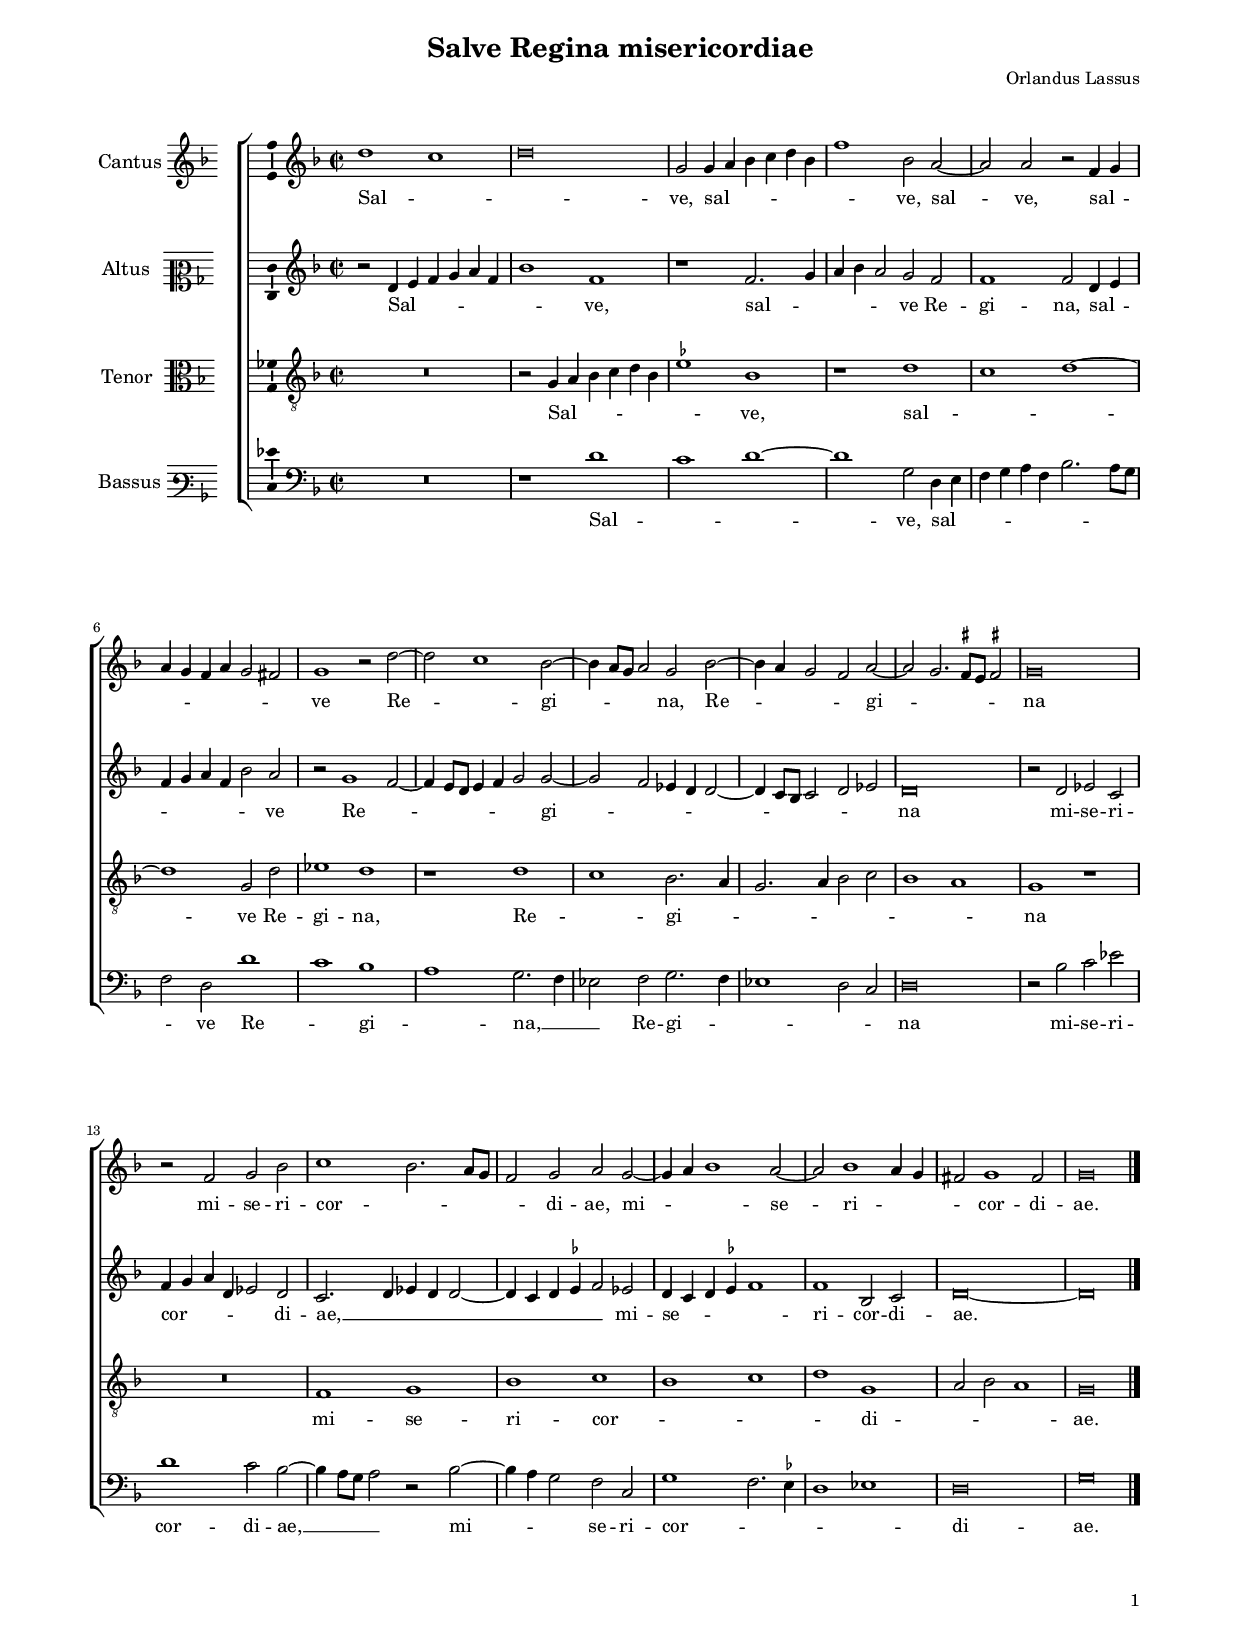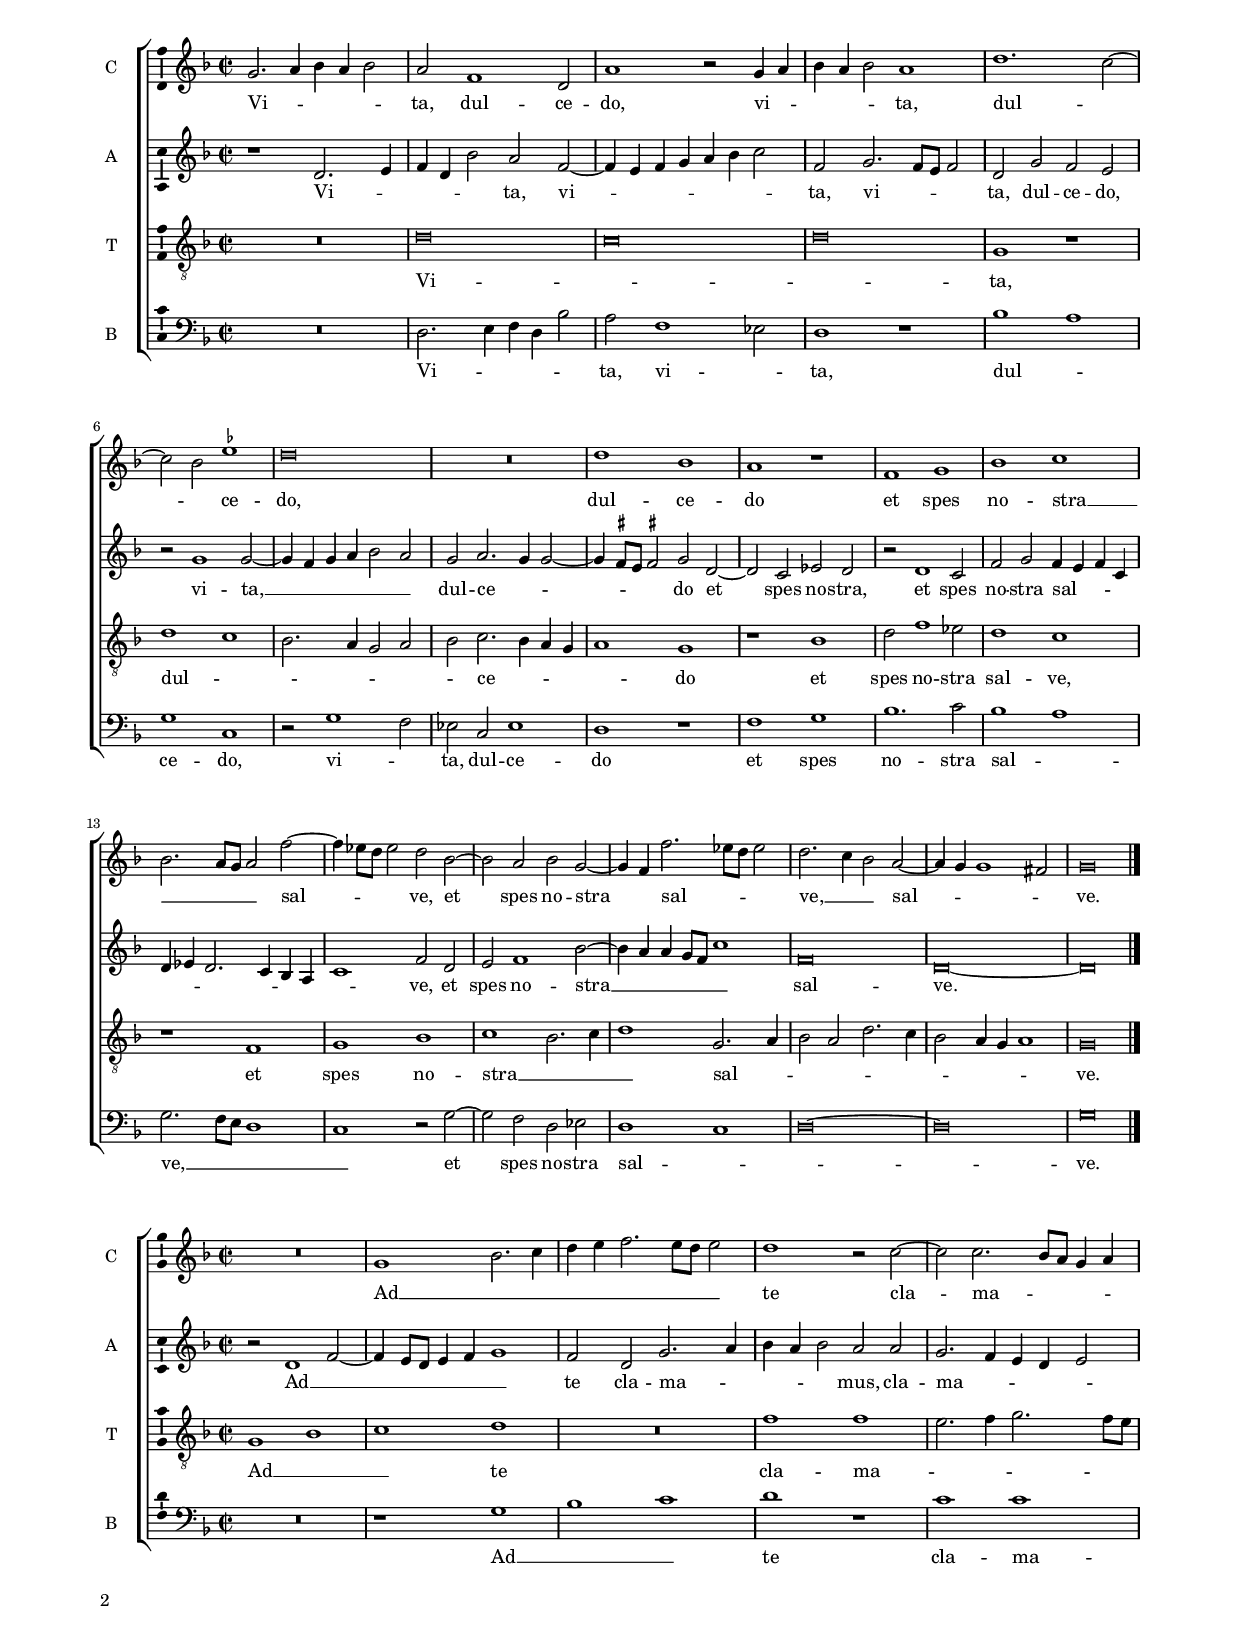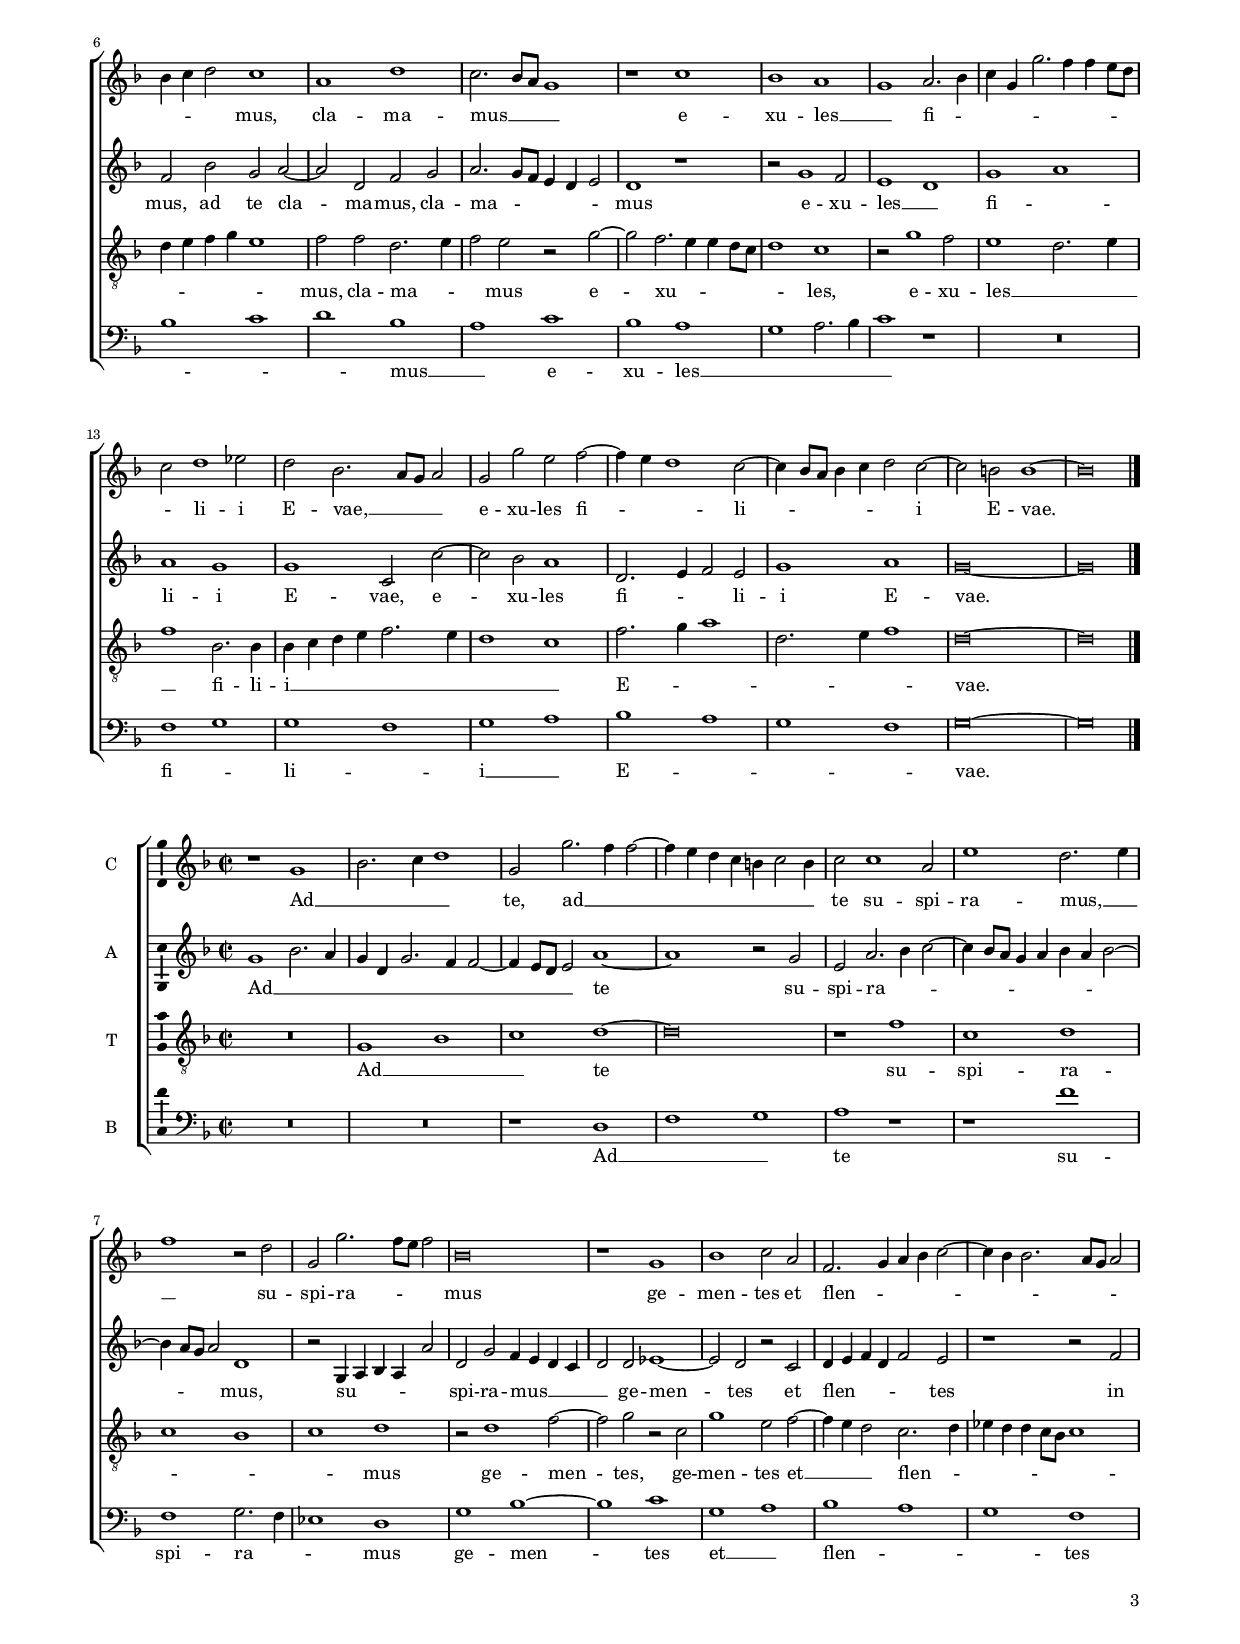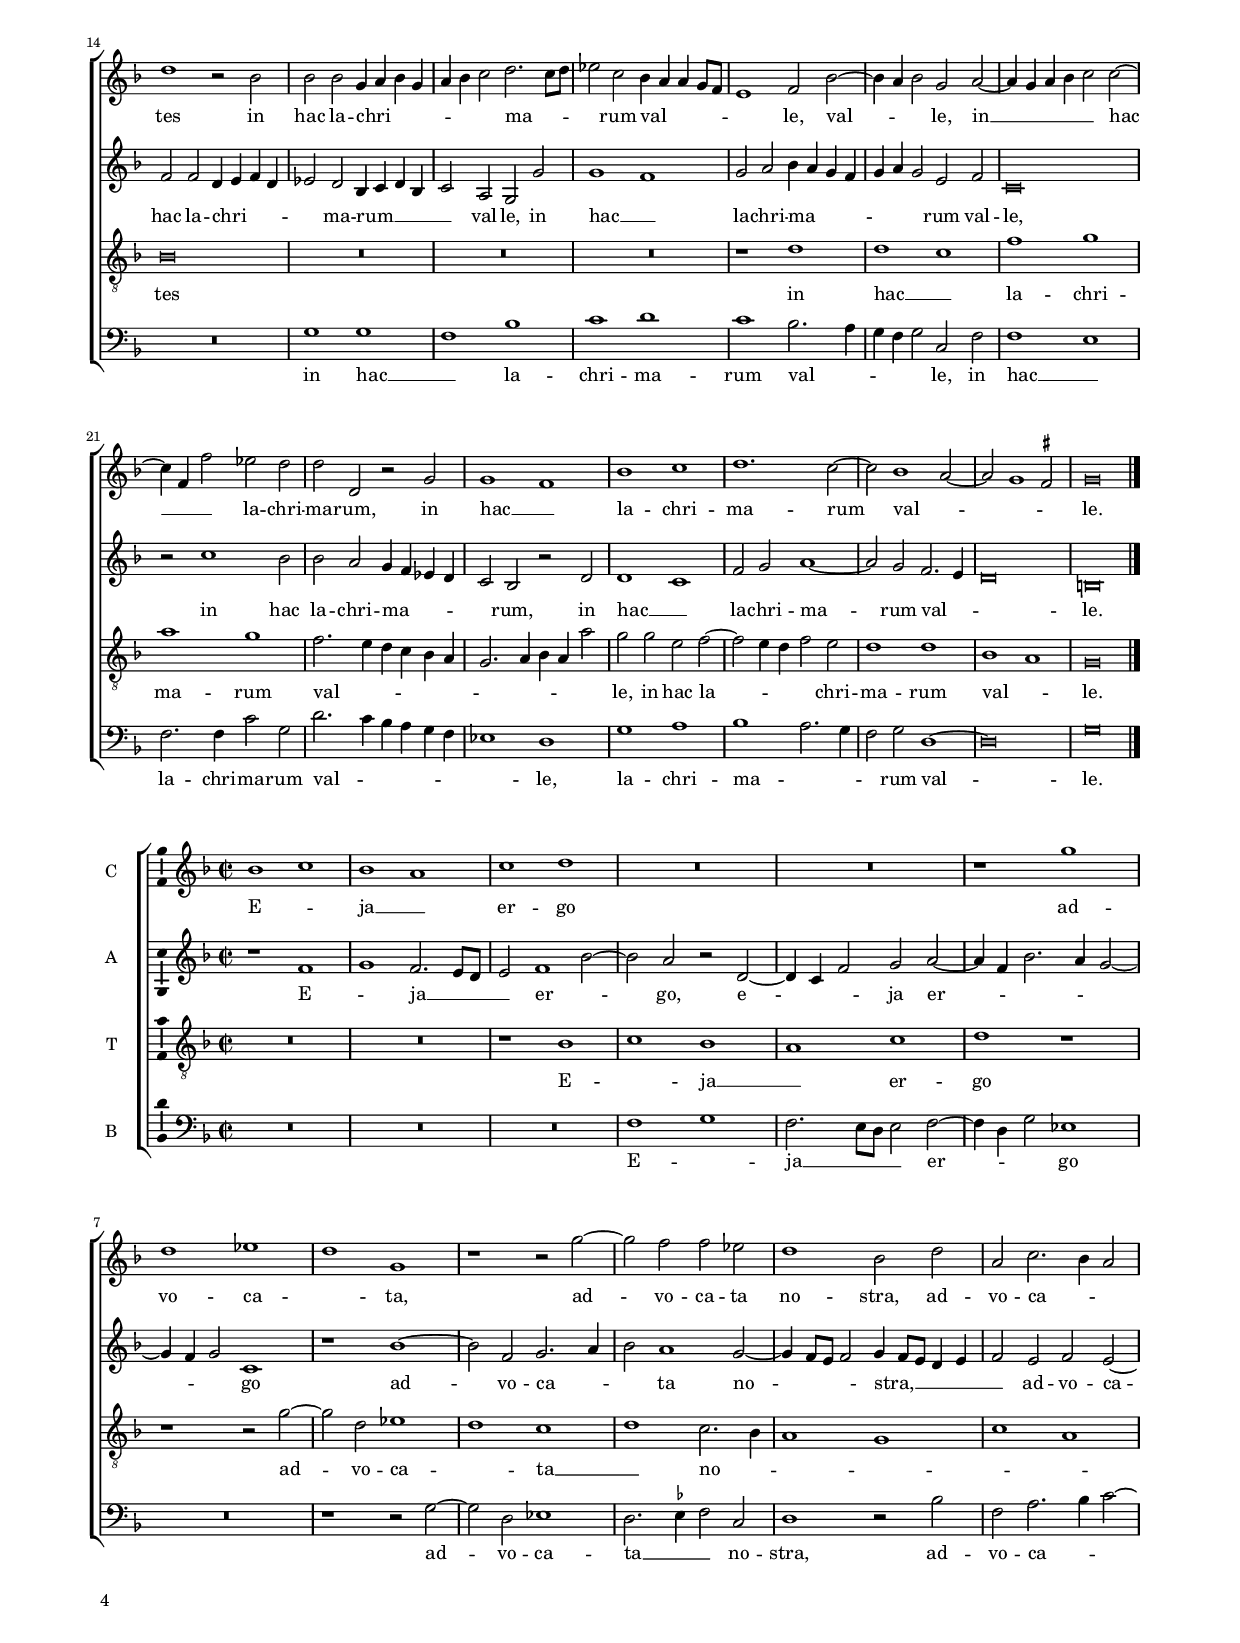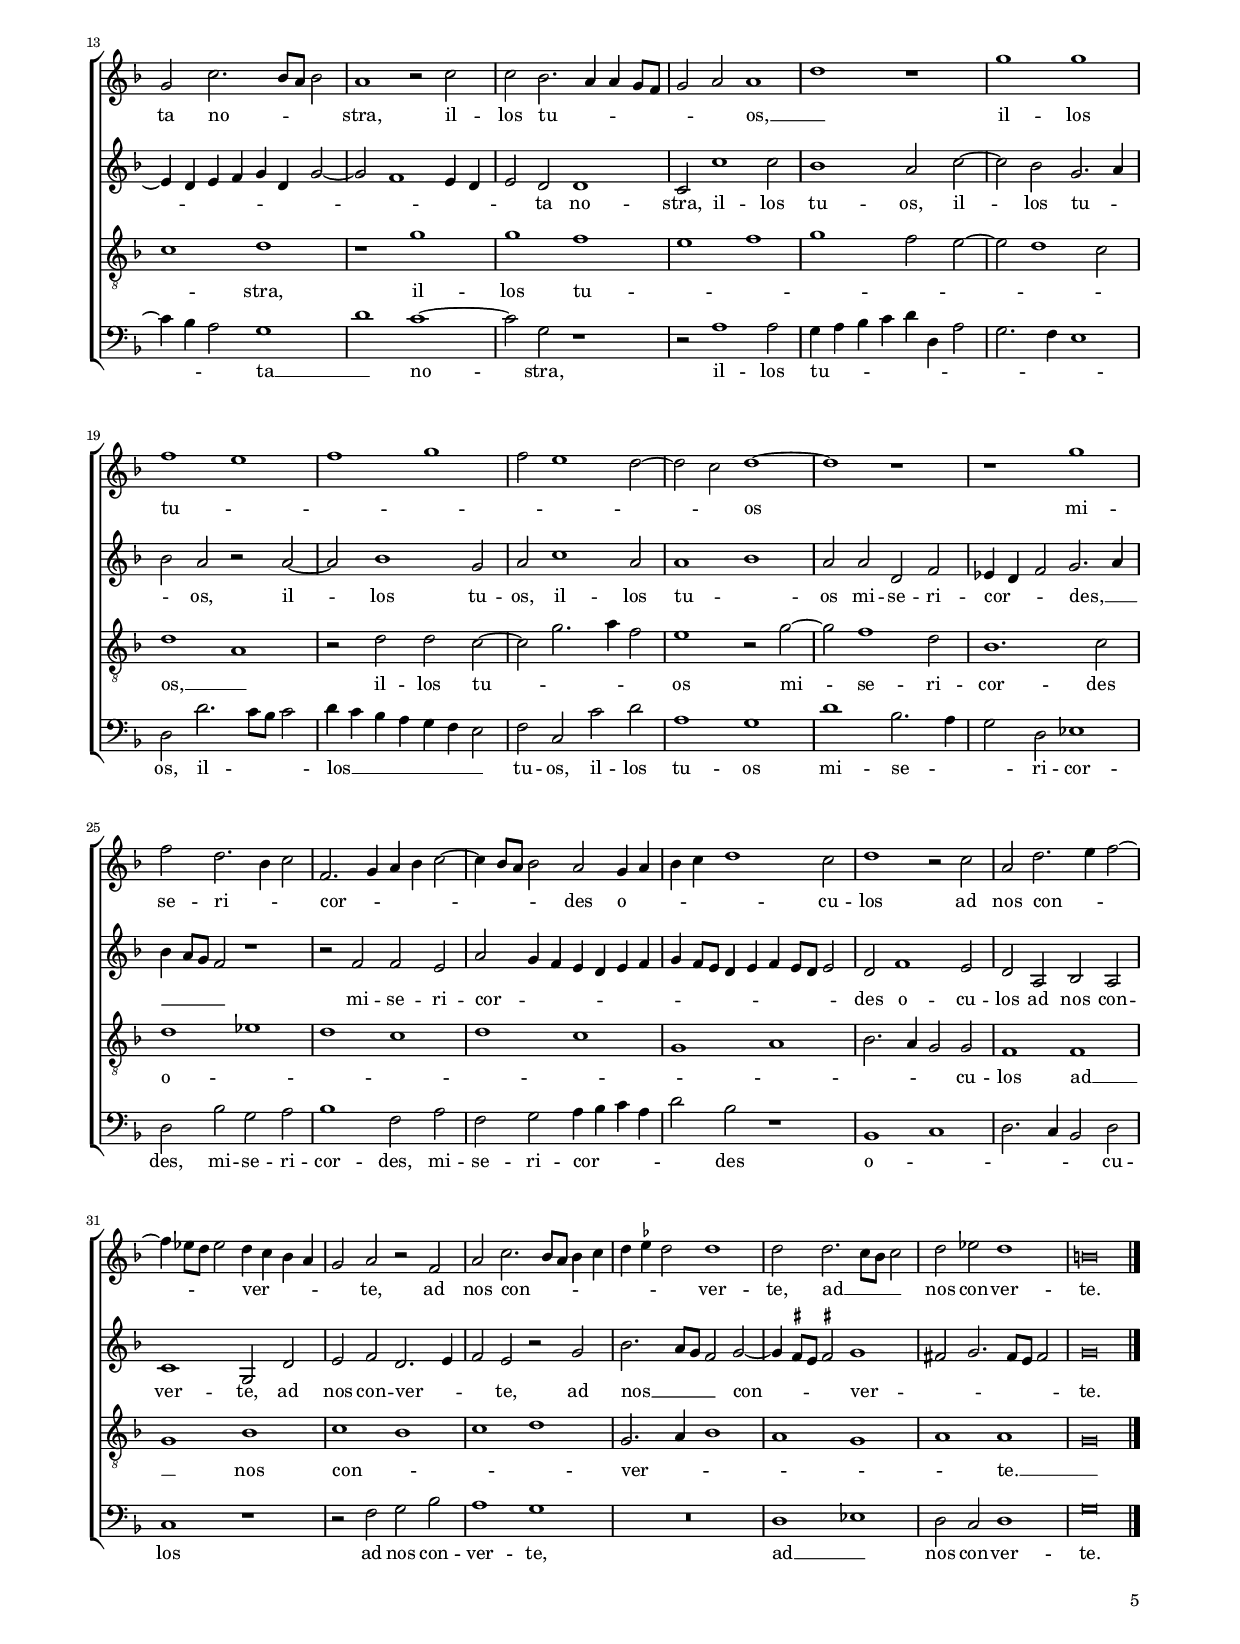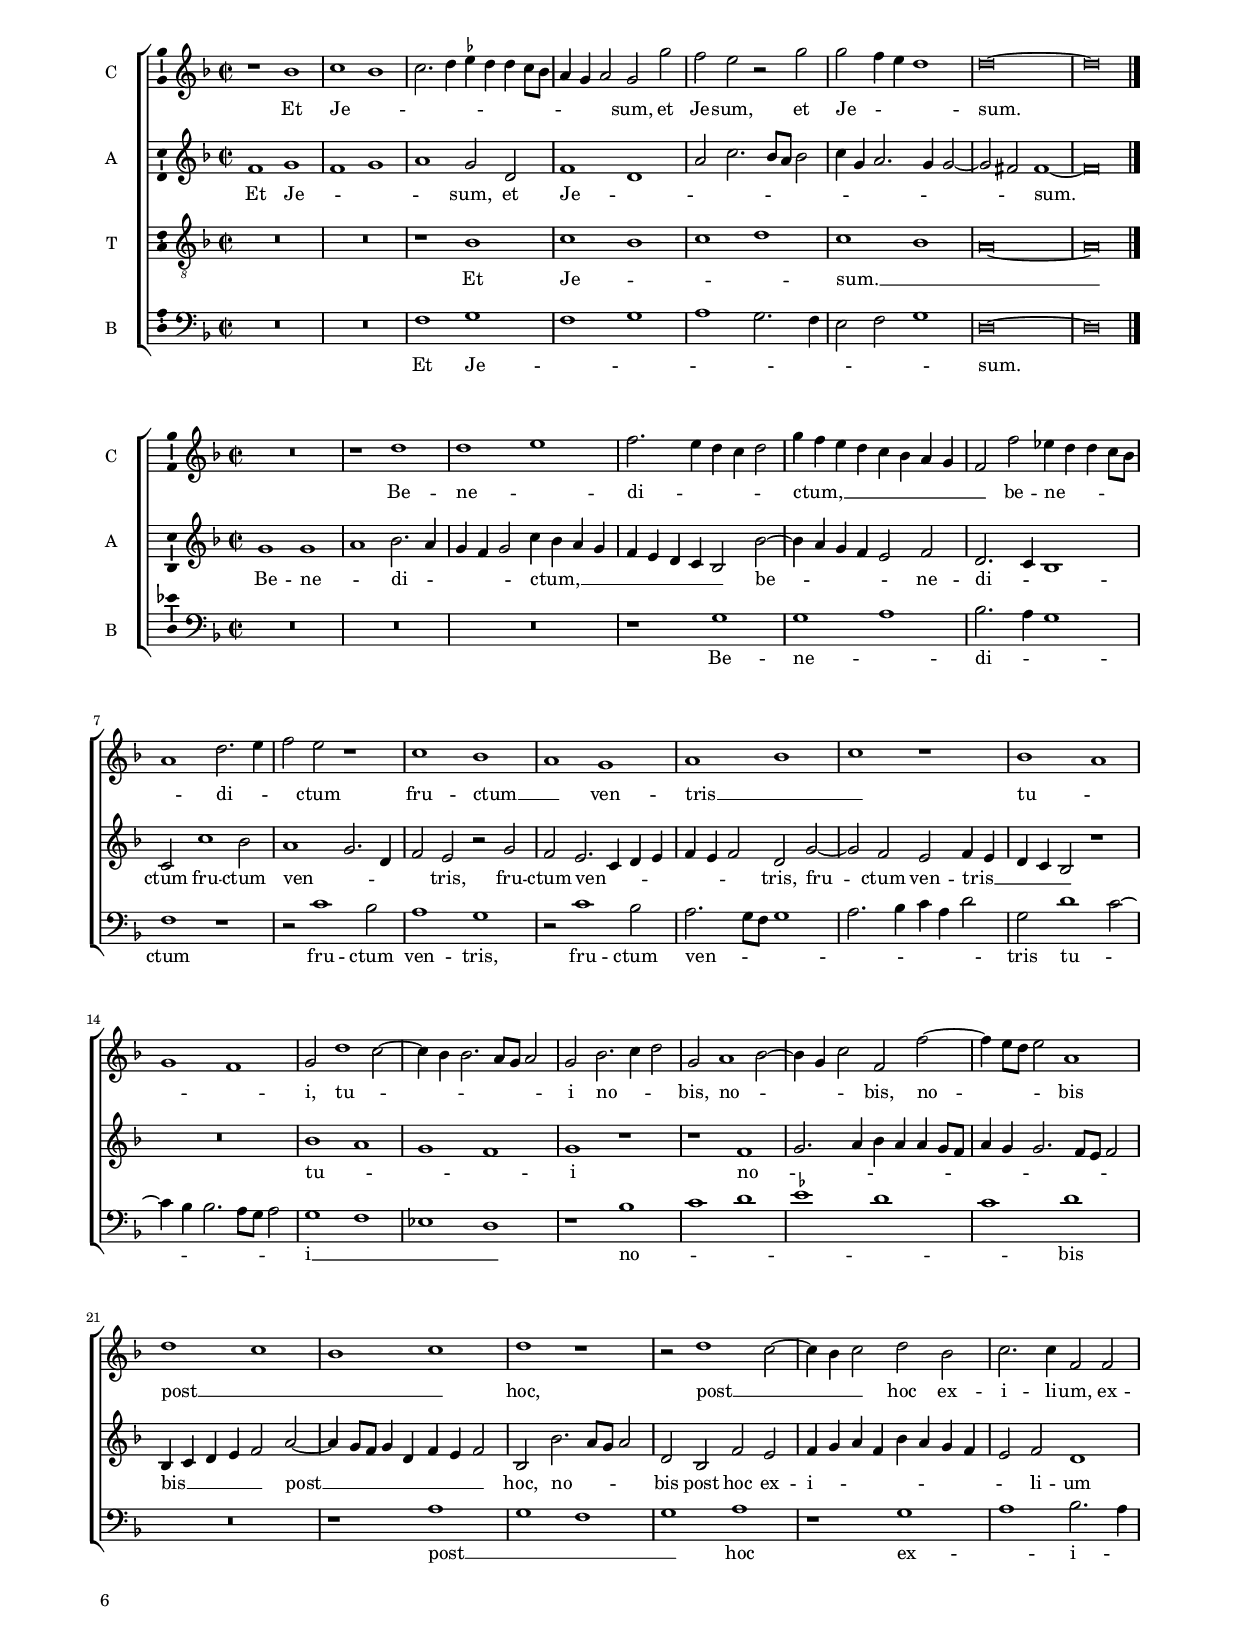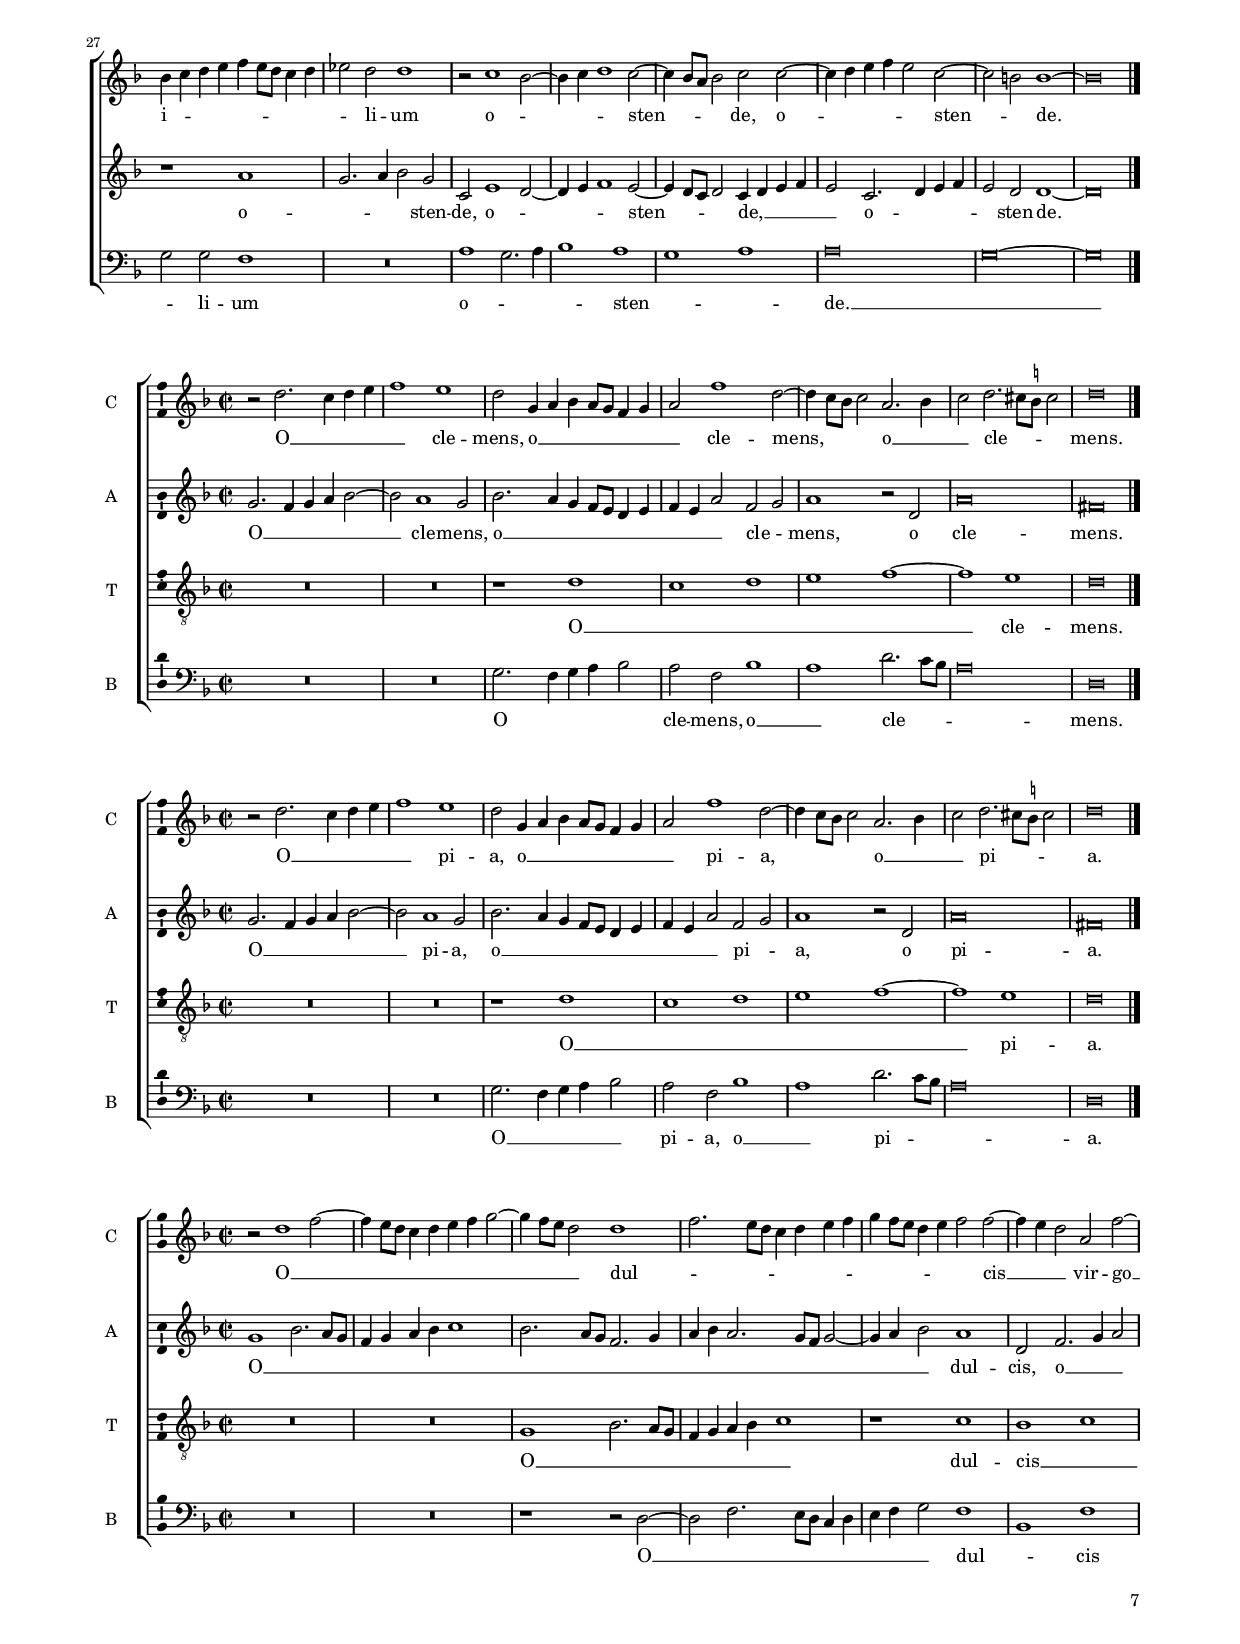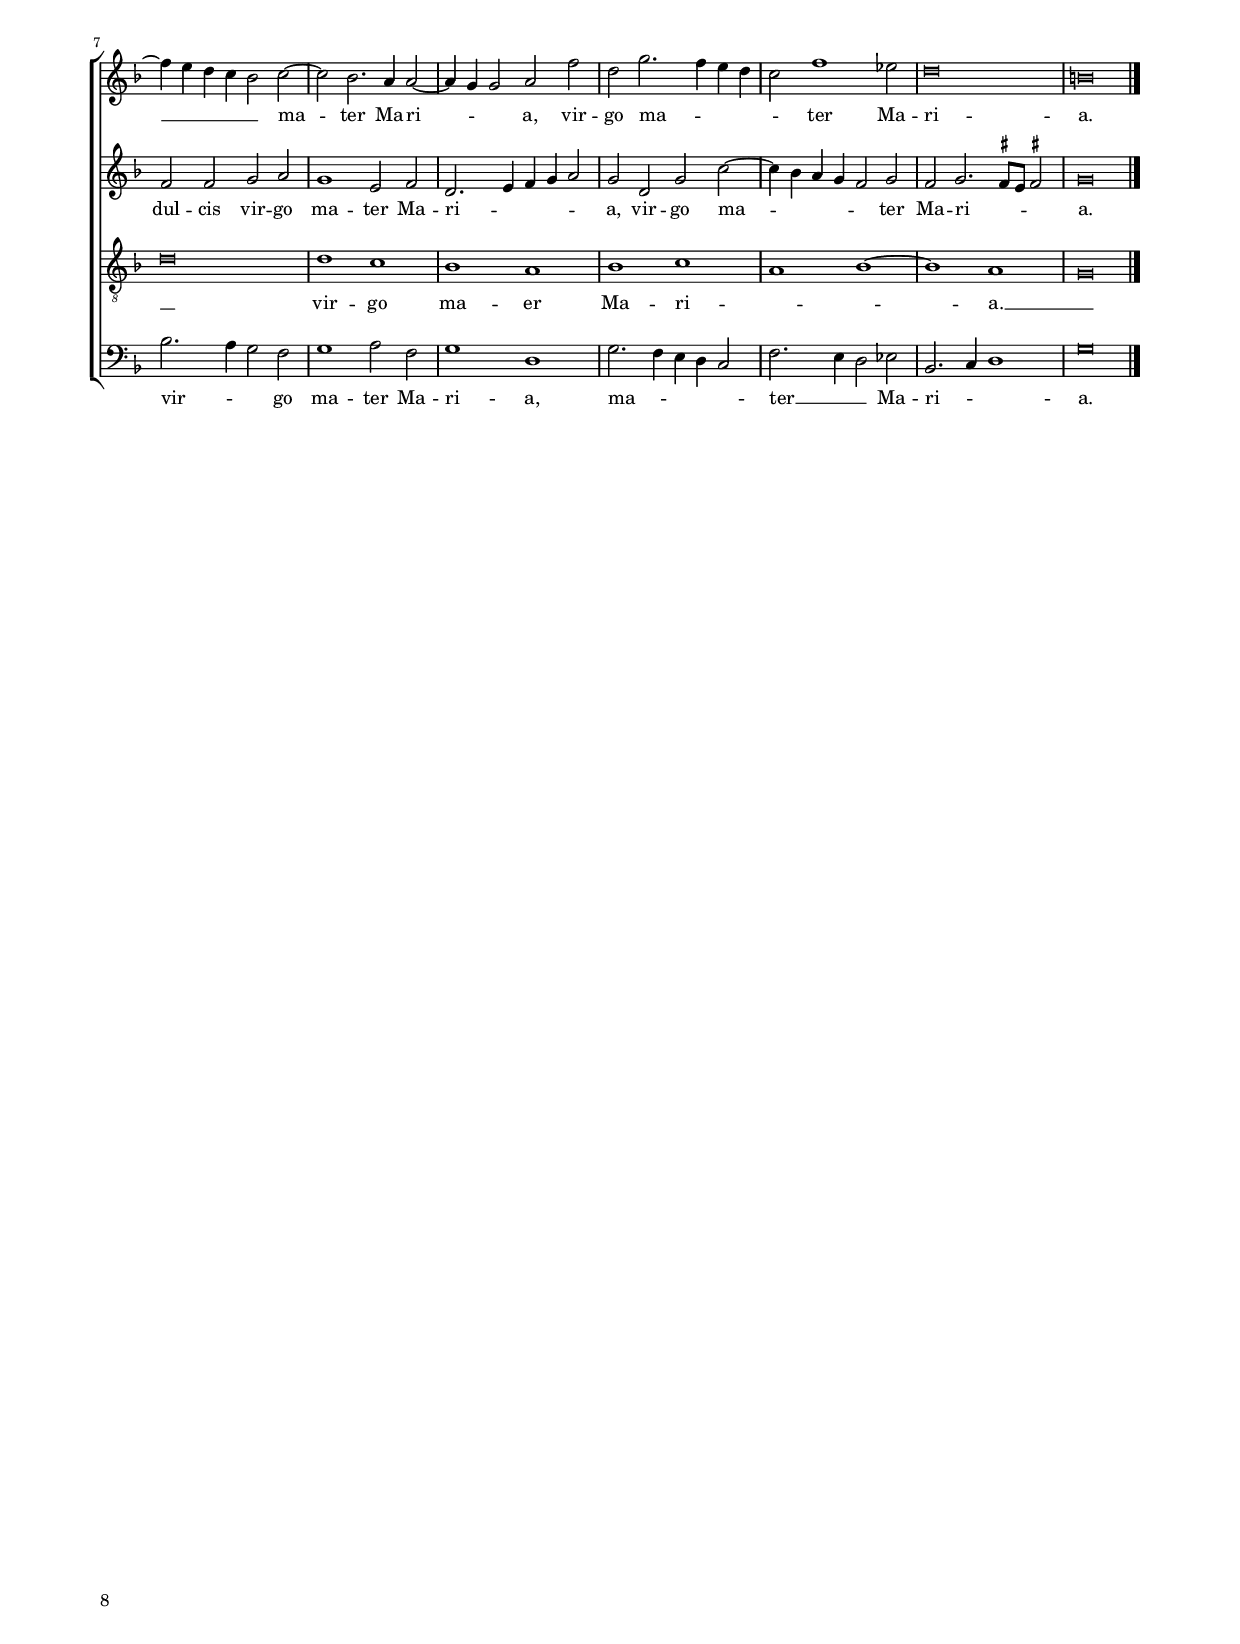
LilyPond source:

\version "2.22.1"
\include "deutsch.ly"
#(set-global-staff-size 15)
#(ly:set-option 'point-and-click #f)


\header
{
  title="Salve Regina misericordiae"
  composer="Orlandus Lassus"
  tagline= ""
}
	
	ficta = { \once \set suggestAccidentals = ##t }
	
	forget = #(define-music-function (music) (ly:music?) #{
		\accidentalStyle forget
		$music
		\accidentalStyle default
		#})
    
    m = \melisma
    me = \melismaEnd


\paper
	{
	top-margin = 1.8 \cm
	bottom-margin = 1.2 \cm
	left-margin = 1.7 \cm
	right-margin = 1.7 \cm
	ragged-bottom = ##f
	ragged-last-bottom = ##t
	print-page-number = ##f
	score-system-spacing = #'((basic-distance . 17) (minimum-distance . 14) (padding . 6) (strechability . 150))
	system-system-spacing = #'((basic-distance . 17) (minimum-distance . 14) (padding . 6) (strechability . 150))
    oddFooterMarkup=\markup   \fill-line { "" \fromproperty #'page:page-number-string }
    evenFooterMarkup=\markup  \fill-line { \fromproperty #'page:page-number-string "" }
    last-bottom-spacing = #'((basic-distance . 11) (minimum-distance . 8) (padding . 4))
%	systems-per-page = 3
%	min-systems-per-page = 3
	}

global = {
	\key f \major
	\time 2/2 \set Score.measureLength = #(ly:make-moment 2/1)
    \set Score.tempoHideNote = ##t
    \tempo 2 = 90
	\skip 1*2*19 \bar "|." \pageBreak
	}
	

incipitcantus = \markup { \score {
	{
	\set Staff.instrumentName = \markup { \fontsize #1 "Cantus" }
	\key f \major
	\clef violin
	s4 \bar ""
	}
	\layout  {
	raggedright = ##t
	indent = 1.2 \cm
	line-width = 1.7 \cm
	\context { \Staff \remove Time_signature_engraver }
	\override Staff.Clef.Y-extent = #'(0 . 0)
	}} \hspace #1 }
      
      
incipitaltus = \markup { \score {
	{
	\set Staff.instrumentName = \markup { \fontsize #1 "Altus" }
	\key f \major
	\clef mezzosoprano
	s4 \bar ""
	}
	\layout  {
	raggedright = ##t
	indent = 1.2 \cm
	line-width = 1.7 \cm
	\context { \Staff \remove Time_signature_engraver }
	\override Staff.Clef.Y-extent = #'(0 . 0)
	}} \hspace #1 }


incipittenor = \markup { \score {
	{
	\set Staff.instrumentName = \markup { \fontsize #1 "Tenor" }
	\key f \major
	\clef alto
	s4 \bar ""
	}
	\layout  {
	raggedright = ##t
	indent = 1.2 \cm
	line-width = 1.7 \cm
	\context { \Staff \remove Time_signature_engraver }
	\override Staff.Clef.Y-extent = #'(0 . 0)
	}} \hspace #1 }
      
      
incipitbassus = \markup { \score {
	{
	\set Staff.instrumentName = \markup { \fontsize #1 "Bassus" }
	\key f \major
	\clef varbaritone
	s4 \bar ""
	}
	\layout  {
	raggedright = ##t
	indent = 1.2 \cm
	line-width = 1.7 \cm
	\context { \Staff \remove Time_signature_engraver }
	\override Staff.Clef.Y-extent = #'(0 . 0)
	}} \hspace #1 }


cantus = \relative c''
	{
	d1 \m c
	d\breve \me
	g,2 g4 \m a b c d b
	f'1 \me b,2 a~
%5
	a2 a r f4 \m g |
	a4 g f a g2 fis \me
	g1 r2 d'~
	d2 \m c1 \me b2~
	b4 \m a8 g a2 \me g b~
%10
	b4 \m a g2 f2 \me a~
	a2 \m g2. \ficta fis8 e \ficta fis!2 \me
	g\breve
	r2 f g b
	c1 \m b2. a8 g
%15
	f2 \me g a g~ |
	g4 \m a b1 \me a2~
	a2 b1 \m a4 g
	fis2 \me g1 fis2
	g\breve |
	}


altus = \relative c'
	{
	r2 d4 \m e f g a f
	b1 \me f
	r1 f2. \m g4
	a4 b a2 \me g f
%5
	f1 f2 d4 \m e |
	f4 g a f b2 \me a
	r2 g1 \m f2~
	f4 e8 d e4 f g2 \me g~
	g2 \m f es4 d d2~
%10
	d4 c8 b c2 d es \me |
	d\breve
	r2 d es c
	f4 \m g a d, es2 \me d
	c2. \m d4 es d d2~
%15
	d4 c d \ficta es f2 \me es! |
	d4 \m c d \ficta es f1 \me
	f1 b,2 c
	d\breve~
	d\breve |
	}


tenor = \relative c'
	{
	R\breve
	r2 g4 \m a b c d b
	\ficta es1 \me b
	r1 d \m
%5
	c1 d~ |
	d1 \me g,2 d'
	es1 d
	r1 d \m
	c1 \me b2. \m a4
%10
	g2. a4 b2 c |
	b1 a \me
	g1 r
	R\breve
	f1 g
%15
	b1 c \m |
	b1 c
	d1 \me g, \m
	a2 b a1 \me
	g\breve |
	}


bassus = \relative c
	{
	R\breve
	r1 d' \m
	c1 d~
	d1 \me g,2 d4 \m e
%5
	f4 g a f b2. a8 g |
	f2 \me d d'1 \m
	c1 \me b \m
	a1 \me g2. \m f4
	es2 \me f g2. \m f4
%10
	es1 d2 c \me |
	d\breve
	r2 b' c es
	d1 c2 b~
	b4 \m a8 g a2 \me r b~
%15
	b4 \m a g2 \me f c |
	g'1 \m f2. \ficta es4
	d1 es \me
	d\breve
	g\breve |
	}


lyricscantus = \lyricmode {
	Sal -- ve,
	sal -- ve,
	sal -- ve,
	sal -- ve Re -- gi -- na,
	Re -- gi -- na
	mi -- se -- ri -- cor -- di -- ae,
	mi -- se -- ri -- cor -- di -- ae.
	}


lyricsaltus = \lyricmode {
	Sal -- ve,
	sal -- ve Re -- gi -- na,
	sal -- ve Re -- gi -- na
	mi -- se -- ri -- cor -- di -- ae, __
	mi -- se -- ri -- cor -- di -- ae.
	}


lyricstenor = \lyricmode {
	Sal -- ve,
	sal -- ve Re -- gi -- na,
	Re -- gi -- na
	mi -- se -- ri -- cor -- di -- ae.
	}


lyricsbassus = \lyricmode {
	Sal -- ve,
	sal -- ve Re -- gi -- na, __
	Re -- gi -- na
	mi -- se -- ri -- cor -- di -- ae, __
	mi -- se -- ri -- cor -- di -- ae.
	}


\score
{  
    \transpose c c {
	\new ChoirStaff \with { \override StaffGrouper.staff-staff-spacing.basic-distance = #12 }
	<<

	\new Staff << \global
	\new Voice="v1" {
		\set Staff.instrumentName=\incipitcantus
		\set Staff.midiInstrument = "reed organ"
		\clef violin
		\cantus }
	\new Lyrics \lyricsto "v1" {\lyricscantus }
	>>


	\new Staff << \global
	\new Voice="v2" {
		\set Staff.instrumentName=\incipitaltus
		\set Staff.midiInstrument = "reed organ"
        \clef violin % "G_8"
		\altus}
	\new Lyrics \lyricsto "v2" {\lyricsaltus }
	>>


	\new Staff << \global
	\new Voice="v3" {
		\set Staff.instrumentName=\incipittenor
		\set Staff.midiInstrument = "reed organ"
		\clef "G_8"
		\tenor }
	\new Lyrics \lyricsto "v3" {\lyricstenor }
	>>


	\new Staff << \global
	\new Voice="v4" {
		\set Staff.instrumentName=\incipitbassus
		\set Staff.midiInstrument = "reed organ"
		\clef bass
		\bassus }
	\new Lyrics \lyricsto "v4" {\lyricsbassus}
	>>

	>>
	} % transpose

	\layout
	{
	indent = 2.5 \cm
	\context { \Staff \override TimeSignature.break-visibility = #end-of-line-invisible }
%	\context { \Staff \override InstrumentName.X-offset = #'-25 }
    \context { \Staff \consists "Ambitus_engraver" }
	\context { \Score \override BarNumber.padding = #2 }
	\context { \Voice \override NoteHead.style = #'baroque }
	}

\midi
	{
	}

}

%%%%%%%%%%%%%%%%%%%%   2. VITA DULCEDO


global = {
	\key f \major
	\time 2/2 \set Score.measureLength = #(ly:make-moment 2/1)
    \set Score.tempoHideNote = ##t
    \tempo 2 = 90
	\skip 1*2*19 \bar "|."
	}


cantus = \relative c''
	{
	g2. \m a4 b a b2 \me
	a2 f1 d2
	a'1 r2 g4 \m a
	b4 a b2 \me a1
%5
	d1. \m c2~ |
	c2 b \me \ficta es1
	d\breve
	R\breve
	d1 b
%10
	a1 r |
	f1 g
	b1 c \m
	b2. a8 g a2 \me f'~
	f4 \m es8 d es2 \me d b~
%15
	b2 a b g~ |
	g4 \m f \me f'2. \m es8 d es2 \me
	d2. \m c4 b2 \me a~
	a4 \m g g1 fis2 \me
	g\breve |
%20
	
	}


altus = \relative c'
	{
	r1 d2. \m e4
	f4 d b'2 \me a f~
	f4 \m e f g a b c2 \me
	f,2 g2. \m f8 e f2 \me
%5
	d2 g f e |
	r2 g1 g2~
	g4 \m f g a b2 a \me
	g2 a2. \m g4 g2~
	g4 \ficta fis8 e \ficta fis!2 \me g d~
%10
	d2 c es d |
	r2 d1 c2
	f2 g f4 \m e f c
	d4 es d2. c4 b a
	c1 \me f2 d
%15
	e2 f1 b2~ |
	b4 \m a a g8 f c'1 \me
	f,\breve
	d\breve~
	d\breve |
	}


tenor = \relative c'
	{
	R\breve
	d\breve \m
	c\breve
	d\breve \me |
%5
	g,1 r
	d'1 \m c
	b2. a4 g2 a
	b2 \me c2. \m b4 a g
	a1 \me g |
%10
	r1 b
	d2 f1 es2
	d1 c
	r1 f,
	g1 b |
%15
	c1 \m b2. c4
	d1 \me g,2. \m a4
	b2 a d2. c4
	b2 a4 g a1 \me
	g\breve |
	}


bassus = \relative c
	{
	R\breve
	d2. \m e4 f d b'2 \me
	a2 f1 \m es2 \me
	d1 r
%5
	b'1 \m a \me |
	g1 c,
	r2 g'1 \m f2 \me
	es2 c es1
	d1 r
%10
	f1 g |
	b1. c2
	b1 \m a \me
	g2. \m f8 e d1
	c1 \me r2 g'~
%15
	g2 f d es |
	d1 \m c
	d\breve~
	d\breve \me
	g\breve |
	}


lyricscantus = \lyricmode {
	Vi -- ta, dul -- ce -- do,
	vi -- ta, dul -- ce -- do,
	dul -- ce -- do
	et spes no -- stra __ sal -- ve,
	et spes no -- stra sal -- ve, __
	sal -- ve.
	}


lyricsaltus = \lyricmode {
	Vi -- ta,
	vi -- ta,
	vi -- ta, dul -- ce -- do,
	vi -- ta, __ dul -- ce -- do
	et spes no -- stra,
	et spes no -- stra sal -- ve,
	et spes no -- stra __ sal -- ve.
	}


lyricstenor = \lyricmode {
	Vi -- ta, dul -- ce -- do
	et spes no -- stra sal -- ve,
	et spes no -- stra __ sal -- ve.
	}


lyricsbassus = \lyricmode {
	Vi -- ta,
	vi -- ta, dul -- ce -- do,
	vi -- ta, dul -- ce -- do
	et spes no -- stra sal -- ve, __
	et spes no -- stra sal -- ve.
	}


\score
{  
    \transpose c c {
	\new ChoirStaff \with { \override StaffGrouper.staff-staff-spacing.basic-distance = #12 }
	<<

	\new Staff <<\global
	\new Voice="v1" {
	  \set Staff.instrumentName="C"
		\set Staff.midiInstrument = "reed organ"
		\clef violin
		\cantus }
	\new Lyrics \lyricsto "v1" {\lyricscantus }
	>>


	\new Staff << \global
	\new Voice="v2" {
	  \set Staff.instrumentName="A"
		\set Staff.midiInstrument = "reed organ"
        \clef violin % "G_8"
		\altus}
	\new Lyrics \lyricsto "v2" {\lyricsaltus }
	>>


	\new Staff <<\global
	\new Voice="v3" {
	  \set Staff.instrumentName="T"
		\set Staff.midiInstrument = "reed organ"
		\clef "G_8"
		\tenor }
	\new Lyrics \lyricsto "v3" {\lyricstenor }
	>>


	\new Staff <<\global
	\new Voice="v4" {
	  \set Staff.instrumentName="B"
		\set Staff.midiInstrument = "reed organ"
		\clef bass
		\bassus }
	\new Lyrics \lyricsto "v4" {\lyricsbassus}
	>>
	
	>>
	} % transpose

	\layout
	{
	indent = 0.8 \cm
	\context { \Staff \override TimeSignature.break-visibility = #end-of-line-invisible }
%	\context { \Staff \override InstrumentName.X-offset = #'-25 }
    \context { \Staff \consists "Ambitus_engraver" }
	\context { \Score \override BarNumber.padding = #2 }
	\context { \Voice \override NoteHead.style = #'baroque }
	}

\midi
	{
	}
	
}


%%%%%%%%%%%%%%%%%%%%   3. AD TE CLAMAMUS


global = {
	\key f \major
	\time 2/2 \set Score.measureLength = #(ly:make-moment 2/1)
    \set Score.tempoHideNote = ##t
    \tempo 2 = 90
	\skip 1*2*19 \bar "|."
	}


cantus = \relative c''
	{
	R\breve
	g1 \m b2. c4
	d4 e f2. e8 d e2 \me
	d1 r2 c~
%5
	c2 c2. \m b8 a g4 a |
	b4 c d2 \me c1
	a1 d
	c2. \m b8 a g1 \me
	r1 c
%10
	b1 a \m |
	g1 \me a2. \m b4
	c4 g g'2. f4 f e8 d
	c2 \me d1 es2
	d2 b2. \m a8 g a2 \me
%15
	g2 g' e f~ |
	f4 \m e d1 \me c2~
	c4 \m b8 a b4 c d2 \me c~
	c2 h h1~
	h\breve |
%20
	
	}


altus = \relative c'
	{
	r2 d1 \m f2~
	f4 e8 d e4 f g1 \me
	f2 d g2. \m a4
	b4 a b2 \me a a
%5
	g2. \m f4 e d e2 \me |
	f2 b g a~
	a2 d, f g
	a2. \m g8 f e4 d e2 \me
	d1 r
%10
	r2 g1 f2 |
	e1 \m d \me
	g1 \m a \me
	a1 g
	g1 c,2 c'~
%15
	c2 b a1 |
	d,2. \m e4 f2 \me e
	g1 a
	g\breve~
	g\breve |
	}


tenor = \relative c'
	{
	g1 \m b
	c \me d
	R\breve
	f1 f \m
%5
	e2. f4 g2. f8 e |
	d4 e f g e1 \me
	f2 f d2. \m e4
	f2 \me e r g~
	g2 f2. \m e4 e d8 c
%10
	d1 \me c |
	r2 g'1 f2
	e1 \m d2. e4
	f1 \me b,2. b4
	b4 \m c d e f2. e4
%15
	d1 c \me |
	f2. \m g4 a1
	d,2. e4 f1 \me
	d\breve~
	d\breve |
	}


bassus = \relative c
	{
	R\breve
	r1 g' \m
	b1 c \me
	d1 r
%5
	c1 c \m
	b1 c
	d1 \me b \m
	a1 \me c
	b1 a \m
%10
	g1 a2. b4 |
	c1 \me r
	R\breve
	f,1 \m g \me
	g1 \m f \me
%15
	g1 \m a \me |
	b1 \m a
	g1 f \me
	g\breve~
	g\breve |
	}


lyricscantus = \lyricmode {
	Ad __ te cla -- ma -- mus,
	cla -- ma -- mus __
	e -- xu -- les __ fi -- li -- i
	E -- vae, __
	e -- xu -- les fi -- li -- i
	E -- vae.
	}


lyricsaltus = \lyricmode {
	Ad __ te cla -- ma -- mus,
	cla -- ma -- mus,
	ad te cla -- ma -- mus,
	cla -- ma -- mus
	e -- xu -- les __ fi -- li -- i E -- vae,
	e -- xu -- les fi -- li -- i E -- vae.
	}


lyricstenor = \lyricmode {
	Ad __ te cla -- ma -- mus,
	cla -- ma -- mus
	e -- xu -- les,
	e -- xu -- les __ fi -- li -- i __ E -- vae.
	}


lyricsbassus = \lyricmode {
	Ad __ te cla -- ma -- mus __
	e -- xu -- les __ fi -- li -- i __ E -- vae.
	}


\score
{  
    \transpose c c {
	\new ChoirStaff \with { \override StaffGrouper.staff-staff-spacing.basic-distance = #12 }
	<<

	\new Staff <<\global
	\new Voice="v1" {
	  \set Staff.instrumentName="C"
		\set Staff.midiInstrument = "reed organ"
		\clef violin
		\cantus }
	\new Lyrics \lyricsto "v1" {\lyricscantus }
	>>


	\new Staff << \global
	\new Voice="v2" {
	  \set Staff.instrumentName="A"
		\set Staff.midiInstrument = "reed organ"
        \clef violin % "G_8"
		\altus}
	\new Lyrics \lyricsto "v2" {\lyricsaltus }
	>>


	\new Staff <<\global
	\new Voice="v3" {
	  \set Staff.instrumentName="T"
		\set Staff.midiInstrument = "reed organ"
		\clef "G_8"
		\tenor }
	\new Lyrics \lyricsto "v3" {\lyricstenor }
	>>


	\new Staff <<\global
	\new Voice="v4" {
	  \set Staff.instrumentName="B"
		\set Staff.midiInstrument = "reed organ"
		\clef bass
		\bassus }
	\new Lyrics \lyricsto "v4" {\lyricsbassus}
	>>
	
	>>
	} % transpose

	\layout
	{
	indent = 0.8 \cm
	\context { \Staff \override TimeSignature.break-visibility = #end-of-line-invisible }
%	\context { \Staff \override InstrumentName.X-offset = #'-25 }
    \context { \Staff \consists "Ambitus_engraver" }
	\context { \Score \override BarNumber.padding = #2 }
	\context { \Voice \override NoteHead.style = #'baroque }
	}

\midi
	{
	}
	
}


%%%%%%%%%%%%%%%%%%%%   4.  AD TE SUSPIRAMUS


global = {
	\key f \major
	\time 2/2 \set Score.measureLength = #(ly:make-moment 2/1)
    \set Score.tempoHideNote = ##t
    \tempo 2 = 90
	\skip 1*2*28 \bar "|."
	}


cantus =  \relative c''
	{
	r1 g \m
	b2. c4 d1 \me
	g,2 g'2. \m f4 f2~
	f4 e d c h c2 h4 \me
%5
	c2 c1 a2 |
	e'1 d2. \m e4
	f1 \me r2 d
	g,2 g'2. \m f8 e f2 \me
	b,\breve
%10
	r1 g |
	b1 c2 a
	f2. \m g4 a b c2~
	c4 b b2. a8 g a2 \me
	d1 r2 b
%15
	b2 b g4 \m a b g |
	a4 b c2 \me d2. \m c8 d
	es2 \me c b4 \m a a g8 f
	e1 \me f2 b~
	b4 \m a b2 \me g2 a~
%20
	a4 \m g4 a b c2 \me c~ |
	c4 \m f,4 f'2 \me es d
	d2 d, r g
	g1 \m f \me
	b1 c
%25
	d1. c2~ |
	c2 b1 \m a2~
	a2 g1 \ficta fis2 \me
	g\breve |
	}


altus =  \relative c'
	{
	g'1 \m b2. a4
	g4 d g2. f4 f2~
	f4 e8 d e2 \me a1~
	a1 r2 g
%5
	e2 a2. \m b4 c2~ |
	c4 b8 a g4 a b a b2~
	b4 a8 g a2 \me d,1
	r2 g,4 \m a b a a'2 \me
	d,2 g f4 \m e d c
%10
	d2 \me d es1~ |
	es2 d r c
	d4 \m e f d f2 \me e
	r1 r2 f
	f2 f d4 \m e f d
%15
	es2 \me d b4 \m c d b |
	c2 \me a g g'
	g1 \m f \me
	g2 a b4 \m a g f
	g4 a g2 \me e f
%20
	c\breve |
	r2 c'1 b2
	b2 a g4 \m f es d
	c2 \me b r d
	d1 \m c \me
%25
	f2 g a1~ |
	a2 g f2. \m e4
	d\breve \me
	h\breve |
	}


tenor =  \relative c'
	{
	R\breve
	g1 \m b
	c1 \me d~
	d\breve
%5
	r1 f |
	c1 d \m
	c1 b
	c1 \me d
	r2 d1 f2~
%10
	f2 g r c, |
	g'1 e2 f~
	f4 \m e d2 \me c2. \m d4
	es4 d d c8 b c1 \me
	b\breve
%15
	R\breve |
	R\breve
	R\breve
	r1 d
	d1 \m c \me
%20
	f1 g |
	a1 g
	f2. \m e4 d c b a
	g2. a4 b a a'2 \me
	g2 g e f~
%25
	f2 \m e4 d f2 \me e |
	d1 d
	b1 \m a \me
	g\breve |
	}


bassus  =  \relative c
	{
	R\breve
	R\breve
	r1 d \m
	f1 g \me
%5
	a1 r |
	r1 f'
	f,1 g2. \m f4
	es1 \me d
	g1 b~
%10
	b1 c |
	g1 \m a \me
	b1 \m a
	g1 \me f
	R\breve
%15
	g1 g \m
	f1 \me b
	c1 d
	c1 b2. \m a4
	g4 f g2 \me c, f
%20
	f1 \m e \me |
	f2. f4 c'2 g
	d'2. \m c4 b a g f
	es1 \me d
	g1 a
%25
	b1 \m a2. g4 |
	f2 \me g d1~
	d\breve
	g\breve |
	}


lyricscantus = \lyricmode {
	Ad __ te,
	ad __ te su -- spi -- ra -- mus, __
	su -- spi -- ra -- mus
	ge -- men -- tes et flen -- tes
	in hac la -- chri -- ma -- rum val -- le,
	val -- le,
	in __ hac __ la -- chri -- ma -- rum,
	in hac __ la -- chri -- ma -- rum val -- le.
	}


lyricsaltus = \lyricmode {
	Ad __ te su -- spi -- ra -- mus,
	su -- spi -- ra -- mus __
	ge -- men -- tes et flen -- tes
	in hac la -- chri -- ma -- rum __ val -- le,
	in hac __ la -- chri -- ma -- rum val -- le,
	in hac la -- chri -- ma -- rum,
	in hac __ la -- chri -- ma -- rum val -- le.
	}


lyricstenor = \lyricmode {
	Ad __ te su -- spi -- ra -- mus
	ge -- men -- tes,
	ge -- men -- tes et __ flen -- tes
	in hac __ la -- chri -- ma -- rum val -- le,
	in hac la -- chri -- ma -- rum val -- le.
	}


lyricsbassus = \lyricmode {
	Ad __ te su -- spi -- ra -- mus
	ge -- men -- tes et __ flen -- tes
	in hac __ la -- chri -- ma -- rum val -- le,
	in hac __ la -- chri -- ma -- rum val -- le,
	la -- chri -- ma -- rum val -- le.
	}


\score
{  
    \transpose c c {
	\new ChoirStaff \with { \override StaffGrouper.staff-staff-spacing.basic-distance = #12 }
	<<

	\new Staff <<\global
	\new Voice="v1" {
	  \set Staff.instrumentName="C"
		\set Staff.midiInstrument = "reed organ"
		\clef violin
		\cantus }
	\new Lyrics \lyricsto "v1" {\lyricscantus }
	>>


	\new Staff << \global
	\new Voice="v2" {
	  \set Staff.instrumentName="A"
		\set Staff.midiInstrument = "reed organ"
        \clef violin % "G_8"
		\altus}
	\new Lyrics \lyricsto "v2" {\lyricsaltus }
	>>


	\new Staff <<\global
	\new Voice="v3" {
	  \set Staff.instrumentName="T"
		\set Staff.midiInstrument = "reed organ"
		\clef "G_8"
		\tenor }
	\new Lyrics \lyricsto "v3" {\lyricstenor }
	>>


	\new Staff <<\global
	\new Voice="v4" {
	  \set Staff.instrumentName="B"
		\set Staff.midiInstrument = "reed organ"
		\clef bass
		\bassus }
	\new Lyrics \lyricsto "v4" {\lyricsbassus}
	>>
	
	>>
	} % transpose

	\layout
	{
	indent = 0.8 \cm
	\context { \Staff \override TimeSignature.break-visibility = #end-of-line-invisible }
%	\context { \Staff \override InstrumentName.X-offset = #'-25 }
	\context { \Staff \consists "Ambitus_engraver" }
	\context { \Score \override BarNumber.padding = #2 }
	\context { \Voice \override NoteHead.style = #'baroque }
	}


\midi
	{
	}
	
}


%%%%%%%%%%%%%%%%%%%%   5. EJA ERGO


global = {
	\key f \major
	\time 2/2 \set Score.measureLength = #(ly:make-moment 2/1)
    \set Score.tempoHideNote = ##t
    \tempo 2 = 90
	\skip 1*2*37 \bar "|."
	}


cantus =  \relative c''
	{
	b1 \m c \me
	b1 \m a \me
	c1 d
	R\breve
%5
	R\breve |
	r1 g
	d1 es \m
	d1 \me g,
	r1 r2 g'~
%10
	g2 f f es |
	d1 b2 d
	a2 c2. \m b4 a2 \me
	g2 c2. \m b8 a b2 \me
	a1 r2 c
%15
	c2 b2. \m a4 a g8 f |
	g2 a \me a1 \m
	d1 \me r
	g1 g
	f1 \m e
%20
	f1 g |
	f2 e1 d2~
	d2 c \me d1~
	d1 r
	r1 g
%25
	f2 d2. \m b4 c2 \me |
	f,2. \m g4 a b c2~
	c4 b8 a b2 \me a g4 \m a
	b4 c d1 \me c2
	d1 r2 c
%30
	a2 d2. \m e4 f2~ |
	f4 es8 d es2 \me d4 \m c b a
	g2 \me a r f
	a2 c2. \m b8 a b4 c
	d4 \ficta es d2 \me d1
%35
	d2 d2. \m c8 b c2 \me |
	d2 es d1
	h\breve |
	}


altus =  \relative c'
	{
	r1 f \m
	g1 \me f2. \m e8 d
	e2 \me f1 \m b2~
	b2 \me a r d,~
%5
	d4 \m c f2 \me g a~ |
	a4 \m f b2. a4 g2~
	g4 f g2 \me c,1
	r1 b'~
	b2 f g2. \m a4
%10
	b2 \me a1 g2~ |
	g4 \m f8 e f2 \me g4 \m f8 e d4 e
	f2 \me e f e~
	e4 \m d e f g d g2~
	g2 f1 e4 d
%15
	e2 \me d d1 |
	c2 c'1 c2
	b1 a2 c~
	c2 b g2. \m a4
	b2 \me a r a~
%20
	a2 b1 g2 |
	a2 c1 a2
	a1 \m b \me
	a2 a d, f
	es4 \m d f2 \me g2. \m a4
%25
	b4 a8 g f2 \me r1 |
	r2 f f e
	a2 \m g4 f e d e f
	g4 f8 e d4 e f e8 d e2 \me
	d2 f1 e2
%30
	d2 a b a |
	c1 g2 d'
	e2 f d2. \m e4
	f2 \me e r g
	b2. \m a8 g f2 \me g~
%35
	g4 \m \ficta fis8 e \ficta fis!2 \me g1 \m |
	fis2 g2. fis8 e fis2 \me
	g\breve |
	}


tenor =  \relative c'
	{
	R\breve
	R\breve
	r1 b \m
	c1 \me b \m
%5
	a1 \me c |
	d1 r
	r1 r2 g~
	g2 d es1 \m
	d1 \me c \m
%10
	d1 \me c2. \m b4 |
	a1 g
	c1 a
	c1 \me d
	r1 g
%15
	g1 f \m |
	e1 f
	g1 f2 e~
	e2 d1 c2 \me
	d1 \m a \me
%20
	r2 d d c~ |
	c2 \m g'2. a4 f2 \me
	e1 r2 g~
	g2 f1 d2
	b1. c2
%25
	d1 \m es |
	d1 c
	d1 c
	g1 a
	b2. a4 g2 \me g
%30
	f1 f \m |
	g1 \me b
	c1 \m b
	c1 d \me
	g,2. \m a4 b1
%35
	a1 g |
	a1 \me a1 \m
	g\breve \me |
	}


bassus  =  \relative c
	{
	R\breve
	R\breve
	R\breve
	f1 \m g \me
%5
	f2. \m e8 d e2 \me f~ |
	f4 \m d g2 \me es1
	R\breve
	r1 r2 g~
	g2 d es1
%10
	d2. \m \ficta es4 f2 \me c |
	d1 r2 b'
	f2 a2. \m b4 c2~
	c4 b a2 \me g1 \m
	d'1 \me c~
%15
	c2 g r1 |
	r2 a1 a2
	g4 \m a b c d d, a'2
	g2. f4 e1 \me
	d2 d'2. \m c8 b c2 \me
%20
	d4 \m c b a g f e2 \me
	f2 c c' d
	a1 g
	d'1 b2. \m a4
	g2 \me d es1
%25
	d2 b' g a |
	b1 f2 a
	f2 g a4 \m b c a
	d2 \me b r1
	b,1 \m c
%30
	d2. c4 b2 \me d |
	c1 r
	r2 f g b
	a1 g
	R\breve
%35
	d1 \m es \me |
	d2 c d1
	g\breve |
	}


lyricscantus = \lyricmode {
	E -- ja __ er -- go
	ad -- vo -- ca -- ta,
	ad -- vo -- ca -- ta no -- stra,
	ad -- vo -- ca -- ta no -- stra,
	il -- los tu -- os, __
	il -- los tu -- os
	mi -- se -- ri -- cor -- des o -- cu -- los
	ad nos con -- ver -- te,
	ad nos con -- ver -- te,
	ad __ nos con -- ver -- te.
	}


lyricsaltus = \lyricmode {
	E -- ja __ er -- go,
	e -- ja er -- go
	ad -- vo -- ca -- ta no -- stra, __
	ad -- vo -- ca -- ta no -- stra,
	il -- los tu -- os,
	il -- los tu -- os,
	il -- los tu -- os,
	il -- los tu -- os
	mi -- se -- ri -- cor -- des, __
	mi -- se -- ri -- cor -- des o -- cu -- los
	ad nos con -- ver -- te,
	ad nos con -- ver -- te,
	ad nos __ con -- ver -- te.
	}


lyricstenor = \lyricmode {
	E -- ja __ er -- go
	ad -- vo -- ca -- ta __ no -- stra,
	il -- los tu -- os, __
	il -- los tu -- os
	mi -- se -- ri -- cor -- des o -- cu -- los
	ad __ nos con -- ver -- te. __
	}


lyricsbassus = \lyricmode {
	E -- ja __ er -- go
	ad -- vo -- ca -- ta __ no -- stra,
	ad -- vo -- ca -- ta __ no -- stra,
	il -- los tu -- os,
	il -- los __ tu -- os,
	il -- los tu -- os
	mi -- se -- ri -- cor -- des,
	mi -- se -- ri -- cor -- des,
	mi -- se -- ri -- cor -- des o -- cu -- los
	ad nos con -- ver -- te,
	ad __ nos con -- ver -- te.
	}


\score
{  
    \transpose c c {
	\new ChoirStaff \with { \override StaffGrouper.staff-staff-spacing.basic-distance = #12 }
	<<

	\new Staff <<\global
	\new Voice="v1" {
	  \set Staff.instrumentName="C"
		\set Staff.midiInstrument = "reed organ"
		\clef violin
		\cantus }
	\new Lyrics \lyricsto "v1" {\lyricscantus }
	>>


	\new Staff << \global
	\new Voice="v2" {
	  \set Staff.instrumentName="A"
		\set Staff.midiInstrument = "reed organ"
        \clef violin % "G_8"
		\altus}
	\new Lyrics \lyricsto "v2" {\lyricsaltus }
	>>


	\new Staff <<\global
	\new Voice="v3" {
	  \set Staff.instrumentName="T"
		\set Staff.midiInstrument = "reed organ"
		\clef "G_8"
		\tenor }
	\new Lyrics \lyricsto "v3" {\lyricstenor }
	>>


	\new Staff <<\global
	\new Voice="v4" {
	  \set Staff.instrumentName="B"
		\set Staff.midiInstrument = "reed organ"
		\clef bass
		\bassus }
	\new Lyrics \lyricsto "v4" {\lyricsbassus}
	>>
	
	>>
	} % transpose

	\layout
	{
	indent = 0.8 \cm
	\context { \Staff \override TimeSignature.break-visibility = #end-of-line-invisible }
%	\context { \Staff \override InstrumentName.X-offset = #'-25 }
	\context { \Staff \consists "Ambitus_engraver" }
	\context { \Score \override BarNumber.padding = #2 }
	\context { \Voice \override NoteHead.style = #'baroque }
	}

\midi
	{
	}
	
}


%%%%%%%%%%%%%%%%%%%%   6. ET JESUM


global = {
	\key f \major
	\time 2/2 \set Score.measureLength = #(ly:make-moment 2/1)
    \set Score.tempoHideNote = ##t
    \tempo 2 = 90
	\skip 1*2*8 \bar "|."
	}


cantus =  \relative c''
	{
	r1 b
	c1 \m b
	c2. d4 \ficta es d d c8 b \noBreak
	a4 g a2 \me g g' \noBreak
%5
	f2 e r g | \noBreak
	g2 \m f4 e d1 \me \noBreak
	d\breve~
	d\breve |
	}


altus =  \relative c'
	{
	f1 g \m
	f1 g
	a1 \me g2 d
	f1 \m d
%5
	a'2 c2. b8 a b2
	c4 g a2. g4 g2~
	g2 fis \me fis1~
	fis\breve |
	}


tenor =  \relative c'
	{
	R\breve
	R\breve
	r1 b
	c1 \m b
%5
	c1 d \me
	c1 \m b
	a\breve~
	a\breve  \me |
	}


bassus  =  \relative c
	{
	R\breve
	R\breve
	f1 g \m
	f1 g
%5
	a1 g2. f4
	e2 f g1 \me
	d\breve~
	d\breve |
	}


lyricscantus = \lyricmode {
	Et Je -- sum,
	et Je -- sum,
	et Je -- sum.
	}


lyricsaltus = \lyricmode {
	Et Je -- sum,
	et Je -- sum.
	}


lyricstenor = \lyricmode {
	Et Je -- sum. __
	}


lyricsbassus = \lyricmode {
	Et Je -- sum.
	}


\score
{  
    \transpose c c {
	\new ChoirStaff \with { \override StaffGrouper.staff-staff-spacing.basic-distance = #12 }
	<<

	\new Staff <<\global
	\new Voice="v1" {
	  \set Staff.instrumentName="C"
		\set Staff.midiInstrument = "reed organ"
		\clef violin
		\cantus }
	\new Lyrics \lyricsto "v1" {\lyricscantus }
	>>


	\new Staff << \global
	\new Voice="v2" {
	  \set Staff.instrumentName="A"
		\set Staff.midiInstrument = "reed organ"
        \clef violin % "G_8"
		\altus}
	\new Lyrics \lyricsto "v2" {\lyricsaltus }
	>>


	\new Staff <<\global
	\new Voice="v3" {
	  \set Staff.instrumentName="T"
		\set Staff.midiInstrument = "reed organ"
		\clef "G_8"
		\tenor }
	\new Lyrics \lyricsto "v3" {\lyricstenor }
	>>


	\new Staff <<\global
	\new Voice="v4" {
	  \set Staff.instrumentName="B"
		\set Staff.midiInstrument = "reed organ"
		\clef bass
		\bassus }
	\new Lyrics \lyricsto "v4" {\lyricsbassus}
	>>
	
	>>
	} % transpose

	\layout
	{
	indent = 0.8 \cm
	\context { \Staff \override TimeSignature.break-visibility = #end-of-line-invisible }
%	\context { \Staff \override InstrumentName.X-offset = #'-25 }
	\context { \Staff \consists "Ambitus_engraver" }
	\context { \Score \override BarNumber.padding = #2 }
	\context { \Voice \override NoteHead.style = #'baroque }
	}

\midi
	{
	}
	
}


%%%%%%%%%%%%%%%%%%%%   7. BENEDICTUM FRUCTUM VENTRIS TUI


global = {
	\key f \major
	\time 2/2 \set Score.measureLength = #(ly:make-moment 2/1)
    \set Score.tempoHideNote = ##t
    \tempo 2 = 90
	\skip 1*2*34 \bar "|."
	}


cantus =  \relative c''
	{
	R\breve
	r1 d
	d1 \m e \me
	f2. \m e4 d c d2 \me
%5
	g4 \m f e d c b a g |
	f2 \me f' es4 \m d d c8 b
	a1 \me d2. \m e4
	f2 \me e r1
	c1 b \m
%10
	a1 \me g |
	a1 \m b
	c1 \me r
	b1 \m a
	g1 f \me
%15
	g2 d'1 \m c2~ |
	c4 b b2. a8 g a2 \me
	g2 b2. \m c4 d2 \me
	g,2 a1 \m b2~
	b4 g c2 \me f, f'~
%20
	f4 \m e8 d e2 \me a,1 |
	d1 \m c
	b1 c \me
	d1 r
	r2 d1 \m c2~
%25
	c4 b c2 \me d b |
	c2. c4 f,2 f
	b4 \m c d e f e8 d c4 d
	es2 \me d d1
	r2 c1 \m b2~
%30
	b4 c d1 \me c2~ |
	c4 \m b8 a b2 \me c c~
	c4 \m d e f e2 \me c2~
	c2 \m h \me h1~
	h\breve |
	}


altus =  \relative c'
	{
	g'1 g \m
	a1 \me b2. \m a4
	g4 f g2 \me c4 \m b a g
	f4 e d c b2 \me b'~
%5
	b4 \m a g f e2 \me f |
	d2. \m c4 b1 \me
	c2 c'1 b2
	a1 \m g2. d4
	f2 \me e r g
%10
	f2 e2. \m c4 d e |
	f4 e f2 \me d g~
	g2 f e f4 \m e
	d4 c b2 \me r1
	R\breve
%15
	b'1 \m a |
	g1 f \me
	g1 r
	r1 f \m
	g2. a4 b a a g8 f
%20
	a4 g g2. f8 e f2 \me |
	b,4 \m c d e f2 \me a~
	a4 \m g8 f g4 d f e f2 \me
	b,2 b'2. \m a8 g a2 \me
	d,2 b f' e
%25
	f4 \m g a f b a g f |
	e2 \me f d1
	r1 a' \m
	g2. a4 b2 \me g
	c,2 e1 \m d2~
%30
	d4 e f1 \me e2~
	e4 \m d8 c d2 \me c4 \m d e f
	e2 \me c2. \m d4 e f
	e2 \me d d1~
	d\breve |
	}


bassus  =  \relative c
	{
	R\breve
	R\breve
	R\breve
	r1 g'
%5
	g1 \m a \me |
	b2. \m a4 g1 \me
	f1 r
	r2 c'1 b2
	a1 g
%10
	r2 c1 b2 |
	a2. \m g8 f g1
	a2. b4 c a d2 \me
	g,2 d'1 \m c2~
	c4 b b2. a8 g a2 \me
%15
	g1 \m f |
	es1 d \me
	r1 b' \m
	c1 d
	\ficta es1 d
%20
	c1 \me d |
	R\breve
	r1 a \m
	g1 f
	g1 \me a
%25
	r1 g \m |
	a1 \me b2. \m a4
	g2 \me g f1
	R\breve
	a1 \m g2. a4
%30
	b1 \me a \m |
	g1 a \me
	a\breve \m
	g\breve~
	g\breve \me |
	}


lyricscantus = \lyricmode {
	Be -- ne -- di -- ctum, __
	be -- ne -- di -- ctum
	fru -- ctum __ ven -- tris __ tu -- i,
	tu -- i
	no -- bis,
	no -- bis,
	no -- bis post __ hoc,
	post __ hoc ex -- i -- li -- um,
	ex -- i -- li -- um
	o -- sten -- de,
	o -- sten -- de.
	}


lyricsaltus = \lyricmode {
	Be -- ne -- di -- ctum, __
	be -- ne -- di -- ctum
	fru -- ctum ven -- tris,
	fru -- ctum ven -- tris,
	fru -- ctum ven -- tris __
	tu -- i
	no -- bis __ post __ hoc,
	no -- bis post hoc ex -- i -- li -- um
	o -- sten -- de,
	o -- sten -- de, __
	o -- sten -- de.
	}


lyricsbassus = \lyricmode {
	Be -- ne -- di -- ctum
	fru -- ctum ven -- tris,
	fru -- ctum ven -- tris
	tu -- i __
	no -- bis post __ hoc
	ex -- i -- li -- um
	o -- sten -- de. __
	}


\score
{  
    \transpose c c {
	\new ChoirStaff \with { \override StaffGrouper.staff-staff-spacing.basic-distance = #12 }
	<<

	\new Staff <<\global
	\new Voice="v1" {
	  \set Staff.instrumentName="C"
		\set Staff.midiInstrument = "reed organ"
		\clef violin
		\cantus }
	\new Lyrics \lyricsto "v1" {\lyricscantus }
	>>


	\new Staff << \global
	\new Voice="v2" {
	  \set Staff.instrumentName="A"
		\set Staff.midiInstrument = "reed organ"
		\clef violin 
		\altus}
	\new Lyrics \lyricsto "v2" {\lyricsaltus }
	>>


	\new Staff <<\global
	\new Voice="v4" {
	  \set Staff.instrumentName="B"
		\set Staff.midiInstrument = "reed organ"
		\clef bass
		\bassus }
	\new Lyrics \lyricsto "v4" {\lyricsbassus}
	>>
	
	>>
	} % transpose

	\layout
	{
	indent = 0.8 \cm
	\context { \Staff \override TimeSignature.break-visibility = #end-of-line-invisible }
%	\context { \Staff \override InstrumentName.X-offset = #'-25 }
	\context { \Staff \consists "Ambitus_engraver" }
	\context { \Score \override BarNumber.padding = #2 }
	\context { \Voice \override NoteHead.style = #'baroque }
	}

\midi
	{
	}
	
}



%%%%%%%%%%%%%%%%%%%%   8. O CLEMENS


global = {
	\key f \major
	\time 2/2 \set Score.measureLength = #(ly:make-moment 2/1)
    \set Score.tempoHideNote = ##t
    \tempo 2 = 90
	\skip 1*2*7 \bar "|."
	}


cantus =  \relative c''
	{
	r2 d2. \m c4 d e \noBreak
	f1 \me e \noBreak
	d2 g,4 \m a b a8 g f4 g \noBreak
	a2 \me f'1 d2~ \noBreak
%5
	d4 \m c8 b c2 \me a2. \m b4 | \noBreak
	c2 \me d2. \m cis8 \ficta h cis2 \me \noBreak
	d\breve |
	}


altus =  \relative c'
	{
	g'2. \m f4 g a b2~
	b2 \me a1 g2
	b2. \m a4 g f8 e d4 e
	f4 e a2 \me f \m g \me
%5
	a1 r2 d, |
	a'\breve
	fis\breve |
	}


tenor =  \relative c'
	{
	R\breve
	R\breve
	r1 d \m
	c1 d
%5
	e1 f~ |
	f1 \me e
	d\breve |
	}


bassus  =  \relative c
	{
	R\breve
	R\breve
	g'2. \m f4 g a b2 \me
	a2 f b1 \m
%5
	a1 \me d2. \m c8 b |
	a\breve \me
	d,\breve |
	}


lyricscantus = \lyricmode {
	O __ cle -- mens,
	o __ cle -- mens,
	o __ cle -- mens.
	}


lyricsaltus = \lyricmode {
	O __ cle -- mens,
	o __ cle -- mens,
	o cle -- mens.
	}


lyricstenor = \lyricmode {
	O __ cle -- mens.
	}


lyricsbassus = \lyricmode {
	O cle -- mens,
	o __ cle -- mens.
	}


\score
{  
    \transpose c c {
	\new ChoirStaff \with { \override StaffGrouper.staff-staff-spacing.basic-distance = #12 }
	<<

	\new Staff <<\global
	\new Voice="v1" {
	  \set Staff.instrumentName="C"
		\set Staff.midiInstrument = "reed organ"
		\clef violin
		\cantus }
	\new Lyrics \lyricsto "v1" {\lyricscantus }
	>>


	\new Staff << \global
	\new Voice="v2" {
	  \set Staff.instrumentName="A"
		\set Staff.midiInstrument = "reed organ"
        \clef violin % "G_8"
		\altus}
	\new Lyrics \lyricsto "v2" {\lyricsaltus }
	>>


	\new Staff <<\global
	\new Voice="v3" {
	  \set Staff.instrumentName="T"
		\set Staff.midiInstrument = "reed organ"
		\clef "G_8"
		\tenor }
	\new Lyrics \lyricsto "v3" {\lyricstenor }
	>>


	\new Staff <<\global
	\new Voice="v4" {
	  \set Staff.instrumentName="B"
		\set Staff.midiInstrument = "reed organ"
		\clef bass
		\bassus }
	\new Lyrics \lyricsto "v4" {\lyricsbassus}
	>>
	
	>>
	} % transpose

	\layout
	{
	indent = 0.8 \cm
	\context { \Staff \override TimeSignature.break-visibility = #end-of-line-invisible }
%	\context { \Staff \override InstrumentName.X-offset = #'-25 }
	\context { \Staff \consists "Ambitus_engraver" }
	\context { \Score \override BarNumber.padding = #2 }
	\context { \Voice \override NoteHead.style = #'baroque }
	}

\midi
	{
	}
	
}


%%%%%%%%%%%%%%%%%%%%   9. O PIA


global = {
	\key f \major
	\time 2/2 \set Score.measureLength = #(ly:make-moment 2/1)
    \set Score.tempoHideNote = ##t
    \tempo 2 = 90
	\skip 1*2*7 \bar "|."
	}


cantus =  \relative c''
	{
	r2 d2. \m c4 d e \noBreak
	f1 \me e \noBreak
	d2 g,4 \m a b a8 g f4 g \noBreak
	a2 \me f'1 d2~ \noBreak
%5
	d4 \m c8 b c2 \me a2. \m b4 | \noBreak
	c2 \me d2. \m cis8 \ficta h cis2 \me \noBreak
	d\breve |
	}


altus =  \relative c'
	{
	g'2. \m f4 g a b2~
	b2 \me a1 g2
	b2. \m a4 g f8 e d4 e
	f4 e a2 \me f \m g \me
%5
	a1 r2 d, |
	a'\breve
	fis\breve |
	}


tenor =  \relative c'
	{
	R\breve
	R\breve
	r1 d \m
	c1 d
%5
	e1 f~ |
	f1 \me e
	d\breve |
	}


bassus  =  \relative c
	{
	R\breve
	R\breve
	g'2. \m f4 g a b2 \me
	a2 f b1 \m
%5
	a1 \me d2. \m c8 b |
	a\breve \me
	d,\breve |
	}


lyricscantus = \lyricmode {
	O __ pi -- a,
	o __ pi -- a,
	o __ pi -- a.
	}


lyricsaltus = \lyricmode {
	O __ pi -- a,
	o __ pi -- a,
	o pi -- a.
	}


lyricstenor = \lyricmode {
	O __ pi -- a.
	}


lyricsbassus = \lyricmode {
	O __ pi -- a,
	o __ pi -- a.
        }


\score
{  
    \transpose c c {
	\new ChoirStaff \with { \override StaffGrouper.staff-staff-spacing.basic-distance = #12 }
	<<

	\new Staff <<\global
	\new Voice="v1" {
	  \set Staff.instrumentName="C"
		\set Staff.midiInstrument = "reed organ"
		\clef violin
		\cantus }
	\new Lyrics \lyricsto "v1" {\lyricscantus }
	>>


	\new Staff << \global
	\new Voice="v2" {
	  \set Staff.instrumentName="A"
		\set Staff.midiInstrument = "reed organ"
		\clef violin 
		\altus}
	\new Lyrics \lyricsto "v2" {\lyricsaltus }
	>>


	\new Staff <<\global
	\new Voice="v3" {
	  \set Staff.instrumentName="T"
		\set Staff.midiInstrument = "reed organ"
		\clef "G_8"
		\tenor }
	\new Lyrics \lyricsto "v3" {\lyricstenor }
	>>


	\new Staff <<\global
	\new Voice="v4" {
	  \set Staff.instrumentName="B"
		\set Staff.midiInstrument = "reed organ"
		\clef bass
		\bassus }
	\new Lyrics \lyricsto "v4" {\lyricsbassus}
	>>
	
	>>
	} % transpose

	\layout
	{
	indent = 0.8 \cm
	\context { \Staff \override TimeSignature.break-visibility = #end-of-line-invisible }
%	\context { \Staff \override InstrumentName.X-offset = #'-25 }
	\context { \Staff \consists "Ambitus_engraver" }
	\context { \Score \override BarNumber.padding = #2 }
	\context { \Voice \override NoteHead.style = #'baroque }
	}

\midi
	{
	}
	
}



%%%%%%%%%%%%%%%%%%%%   10. O DULCIS VIRGO MATER MARIA


global = {
	\key f \major
	\time 2/2 \set Score.measureLength = #(ly:make-moment 2/1)
    \set Score.tempoHideNote = ##t
    \tempo 2 = 90
	\skip 1*2*13 \bar "|."
	}


cantus =  \relative c''
	{
	r2 d1 \m f2~ \noBreak
	f4 e8 d c4 d e f g2~ \noBreak
	g4 f8 e d2 \me d1 \m \noBreak
	f2. e8 d c4 d e f \noBreak
%5
	g4 f8 e d4 e f2 \me f~ | \noBreak
	f4 \m e d2 \me a f'~
	f4 \m e d c b2 \me c~
	c2 b2. a4 a2~
	a4 \m g g2 \me a f'
%10
	d2 g2. \m f4 e d |
	c2 \me f1 es2
	d\breve
	h\breve |
	}


altus =  \relative c'
	{
	g'1 \m b2. a8 g
	f4 g a b c1
	b2. a8 g f2. g4
	a4 b a2. g8 f g2~
%5
	g4 a b2 \me a1 |
	d,2 f2. \m g4 a2 \me
	f2 f g a
	g1 e2 f
	d2. \m e4 f g a2 \me
%10
	g2 d g c~ |
	c4 \m b a g f2 \me g
	f2 g2. \m \ficta fis8 e \ficta fis!2 \me
	g\breve |
	}


tenor =  \relative c'
	{
	R\breve
	R\breve
	g1 \m b2. a8 g
	f4 g a b c1 \me
%5
	r1 c
	b1 \m c
	d\breve \me
	d1 c
	b1 a
%10
	b1 c \m |
	a1 b~
	b1 \me a \m
	g\breve \me |
	}


bassus  =  \relative c
	{
	R\breve
	R\breve
	r1 r2 d~
	d2 \m f2. e8 d c4 d
%5
	e4 f g2 \me f1 \m |
	b,1 \me f'1
	b2. \m a4 g2 \me f
	g1 a2 f
	g1 d
%10
	g2. \m f4 e d c2 \me |
	f2. \m e4 d2 \me es2
	b2. \m c4 d1 \me
	g\breve |
	}


lyricscantus = \lyricmode {
	O __ dul -- cis __ vir -- go __ ma -- ter Ma -- ri -- a,
	vir -- go ma -- ter Ma -- ri -- a.
	}


lyricsaltus = \lyricmode {
	O __ dul -- cis,
	o __ dul -- cis vir -- go ma -- ter Ma -- ri -- a,
	vir -- go ma -- ter Ma -- ri -- a.
	}


lyricstenor = \lyricmode {
	O __ dul -- cis __ vir -- go ma -- er Ma -- ri -- a. __
	}


lyricsbassus = \lyricmode {
	O __ dul -- cis vir -- go ma -- ter Ma -- ri -- a,
	ma -- ter __ Ma -- ri -- a.
	}


\score
{  
    \transpose c c {
	\new ChoirStaff \with { \override StaffGrouper.staff-staff-spacing.basic-distance = #12 }
	<<

	\new Staff <<\global
	\new Voice="v1" {
	  \set Staff.instrumentName="C"
		\set Staff.midiInstrument = "reed organ"
		\clef violin
		\cantus }
	\new Lyrics \lyricsto "v1" {\lyricscantus }
	>>


	\new Staff << \global
	\new Voice="v2" {
	  \set Staff.instrumentName="A"
		\set Staff.midiInstrument = "reed organ"
        \clef violin % "G_8"
		\altus}
	\new Lyrics \lyricsto "v2" {\lyricsaltus }
	>>


	\new Staff <<\global
	\new Voice="v3" {
	  \set Staff.instrumentName="T"
		\set Staff.midiInstrument = "reed organ"
		\clef "G_8"
		\tenor }
	\new Lyrics \lyricsto "v3" {\lyricstenor }
	>>


	\new Staff <<\global
	\new Voice="v4" {
	  \set Staff.instrumentName="B"
		\set Staff.midiInstrument = "reed organ"
		\clef bass
		\bassus }
	\new Lyrics \lyricsto "v4" {\lyricsbassus}
	>>
	
	>>
	} % transpose

	\layout
	{
	indent = 0.8 \cm
	\context { \Staff \override TimeSignature.break-visibility = #end-of-line-invisible }
%	\context { \Staff \override InstrumentName.X-offset = #'-25 }
	\context { \Staff \consists "Ambitus_engraver" }
	\context { \Score \override BarNumber.padding = #2 }
	\context { \Voice \override NoteHead.style = #'baroque }
	}

\midi
	{
	}
	
}


% EOF
